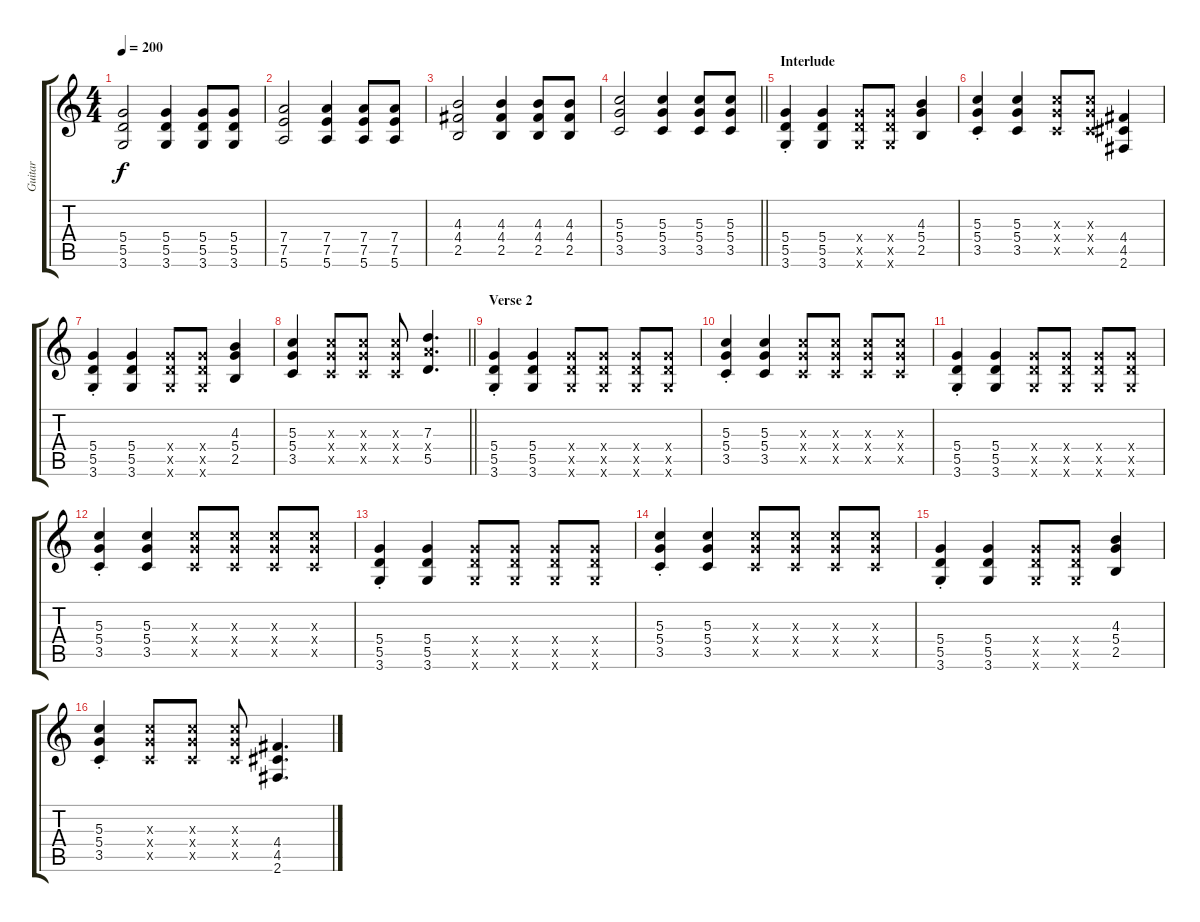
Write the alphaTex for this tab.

\track ("Guitar" "Guitar") {instrument distortionguitar}
\staff {score tabs}
\tuning (E4 B3 G3 D3 A2 E2) {hide}
\ts (4 4)
\tempo 200
\clef g2
\ks c
(5.4 5.5 3.6).2{dy f} (5.4 5.5 3.6).4 (5.4 5.5 3.6).8 (5.4 5.5 3.6).8 |
(7.4 7.5 5.6).2 (7.4 7.5 5.6).4 (7.4 7.5 5.6).8 (7.4 7.5 5.6).8 |
(4.3 4.4 2.5).2 (4.3 4.4 2.5).4 (4.3 4.4 2.5).8 (4.3 4.4 2.5).8 |
\barLineRight lightlight
(5.3 5.4 3.5).2 (5.3 5.4 3.5).4 (5.3 5.4 3.5).8 (5.3 5.4 3.5).8 |
\section ("" "Interlude")
(5.4{st} 5.5{st} 3.6{st}).4 (5.4 5.5 3.6).4 (5.4{x} 5.5{x} 3.6{x}).8 (5.4{x} 5.5{x} 3.6{x}).8 (4.3 5.4 2.5).4 |
(5.3{st} 5.4{st} 3.5{st}).4 (5.3 5.4 3.5).4 (5.3{x} 5.4{x} 3.5{x}).8 (5.3{x} 5.4{x} 3.5{x}).8 (4.4 4.5 2.6).4 |
(5.4{st} 5.5{st} 3.6{st}).4 (5.4 5.5 3.6).4 (5.4{x} 5.5{x} 3.6{x}).8 (5.4{x} 5.5{x} 3.6{x}).8 (4.3 5.4 2.5).4 |
\barLineRight lightlight
(5.3 5.4 3.5).4 (5.3{x} 5.4{x} 3.5{x}).8 (5.3{x} 5.4{x} 3.5{x}).8 (5.3{x} 5.4{x} 3.5{x}).8 (7.3 7.4{x} 5.5).4{d} |
\section ("" "Verse 2")
(5.4{st} 5.5{st} 3.6{st}).4 (5.4 5.5 3.6).4 (5.4{x} 5.5{x} 3.6{x}).8 (5.4{x} 5.5{x} 3.6{x}).8 (5.4{x} 5.5{x} 3.6{x}).8 (5.4{x} 5.5{x} 3.6{x}).8 |
(5.3{st} 5.4{st} 3.5{st}).4 (5.3 5.4 3.5).4 (5.3{x} 5.4{x} 3.5{x}).8 (5.3{x} 5.4{x} 3.5{x}).8 (5.3{x} 5.4{x} 3.5{x}).8 (5.3{x} 5.4{x} 3.5{x}).8 |
(5.4{st} 5.5{st} 3.6{st}).4 (5.4 5.5 3.6).4 (5.4{x} 5.5{x} 3.6{x}).8 (5.4{x} 5.5{x} 3.6{x}).8 (5.4{x} 5.5{x} 3.6{x}).8 (5.4{x} 5.5{x} 3.6{x}).8 |
(5.3{st} 5.4{st} 3.5{st}).4 (5.3 5.4 3.5).4 (5.3{x} 5.4{x} 3.5{x}).8 (5.3{x} 5.4{x} 3.5{x}).8 (5.3{x} 5.4{x} 3.5{x}).8 (5.3{x} 5.4{x} 3.5{x}).8 |
(5.4{st} 5.5{st} 3.6{st}).4 (5.4 5.5 3.6).4 (5.4{x} 5.5{x} 3.6{x}).8 (5.4{x} 5.5{x} 3.6{x}).8 (5.4{x} 5.5{x} 3.6{x}).8 (5.4{x} 5.5{x} 3.6{x}).8 |
(5.3{st} 5.4{st} 3.5{st}).4 (5.3 5.4 3.5).4 (5.3{x} 5.4{x} 3.5{x}).8 (5.3{x} 5.4{x} 3.5{x}).8 (5.3{x} 5.4{x} 3.5{x}).8 (5.3{x} 5.4{x} 3.5{x}).8 |
(5.4{st} 5.5{st} 3.6{st}).4 (5.4 5.5 3.6).4 (5.4{x} 5.5{x} 3.6{x}).8 (5.4{x} 5.5{x} 3.6{x}).8 (4.3 5.4 2.5).4 |
(5.3{st} 5.4{st} 3.5{st}).4 (5.3{x} 5.4{x} 3.5{x}).8 (5.3{x} 5.4{x} 3.5{x}).8 (5.3{x} 5.4{x} 3.5{x}).8 (4.4 4.5 2.6).4{d}
